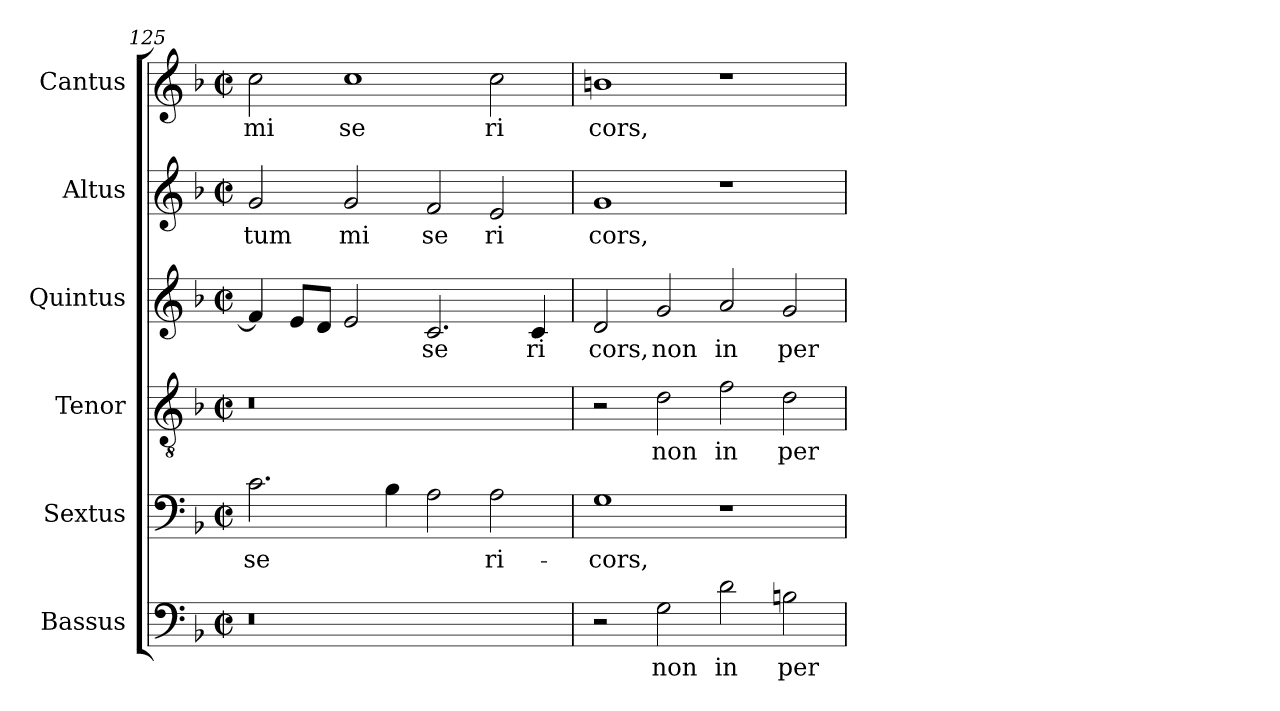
**kern	**text	**kern	**text	**kern	**text	**kern	**text	**kern	**text	**kern	**text
*part6	*part6	*part5	*part5	*part4	*part4	*part3	*part3	*part2	*part2	*part1	*part1
*staff6	*staff6	*staff5	*staff5	*staff4	*staff4	*staff3	*staff3	*staff2	*staff2	*staff1	*staff1
*I"Bassus	*	*I"Sextus	*	*I"Tenor	*	*I"Quintus	*	*I"Altus	*	*I"Cantus	*
*I'Bassus	*	*I'Sextus	*	*I'Tenor	*	*I'Quintus	*	*I'Altus	*	*I'Cantus	*
*clefF4	*	*clefF4	*	*clefGv2	*	*clefG2	*	*clefG2	*	*clefG2	*
*k[b-]	*	*k[b-]	*	*k[b-]	*	*k[b-]	*	*k[b-]	*	*k[b-]	*
*F:	*	*F:	*	*F:	*	*F:	*	*F:	*	*F:	*
*M2/2	*	*M2/2	*	*M2/2	*	*M2/2	*	*M2/2	*	*M2/2	*
*met(c|)	*	*met(c|)	*	*met(c|)	*	*met(c|)	*	*met(c|)	*	*met(c|)	*
=125	=125	=125	=125	=125	=125	=125	=125	=125	=125	=125	=125
!	!	!	!LO:LY:b:cj	!	!	!	!LO:LY:b:cj	!	!LO:LY:b:cj	!	!LO:LY:b:cj
0r	.	2.c\	-se-	0r	.	4f/]	.	2g/	tum	2cc\	mi
!	!	!	!	!	!	!	!LO:LY:b:cj	!	!	!	!
.	.	.	.	.	.	8e/L	.	.	.	.	.
!	!	!	!	!	!	!	!LO:LY:b:cj	!	!	!	!
.	.	.	.	.	.	8d/J	.	.	.	.	.
!	!	!	!	!	!	!	!LO:LY:b:cj	!	!LO:LY:b:cj	!	!LO:LY:b:cj
.	.	.	.	.	.	2e/	.	2g/	mi	1cc	se
!	!	!	!LO:LY:b:cj	!	!	!	!	!	!	!	!
.	.	4B-\	--	.	.	.	.	.	.	.	.
!	!	!	!LO:LY:b:cj	!	!	!	!LO:LY:b:cj	!	!LO:LY:b:cj	!	!
.	.	2A\	--	.	.	2.c/	se	2f/	se	.	.
!	!	!	!LO:LY:b:cj	!	!	!	!	!	!LO:LY:b:cj	!	!LO:LY:b:cj
.	.	2A\	-ri-	.	.	.	.	2e/	ri	2cc\	ri
!	!	!	!	!	!	!	!LO:LY:b:cj	!	!	!	!
.	.	.	.	.	.	4c/	ri	.	.	.	.
!!LO:PB:g=z
=126	=126	=126	=126	=126	=126	=126	=126	=126	=126	=126	=126
!	!	!	!LO:LY:b:cj	!	!	!	!LO:LY:b:cj	!	!LO:LY:b:cj	!	!LO:LY:b:cj
2r	.	1G	-cors,	2r	.	2d/	cors,	1g	cors,	1bn	cors,
!	!LO:LY:b:cj	!	!	!	!LO:LY:b:cj	!	!LO:LY:b:cj	!	!	!	!
2G\	non	.	.	2d\	non	2g/	non	.	.	.	.
!	!LO:LY:b:cj	!	!	!	!LO:LY:b:cj	!	!LO:LY:b:cj	!	!	!	!
2d\	in	1r	.	2f\	in	2a/	in	1r	.	1r	.
!	!LO:LY:b:cj	!	!	!	!LO:LY:b:cj	!	!LO:LY:b:cj	!	!	!	!
2Bn\	per	.	.	2d\	per	2g/	per	.	.	.	.
=	=	=	=	=	=	=	=	=	=	=	=
*-	*-	*-	*-	*-	*-	*-	*-	*-	*-	*-	*-
